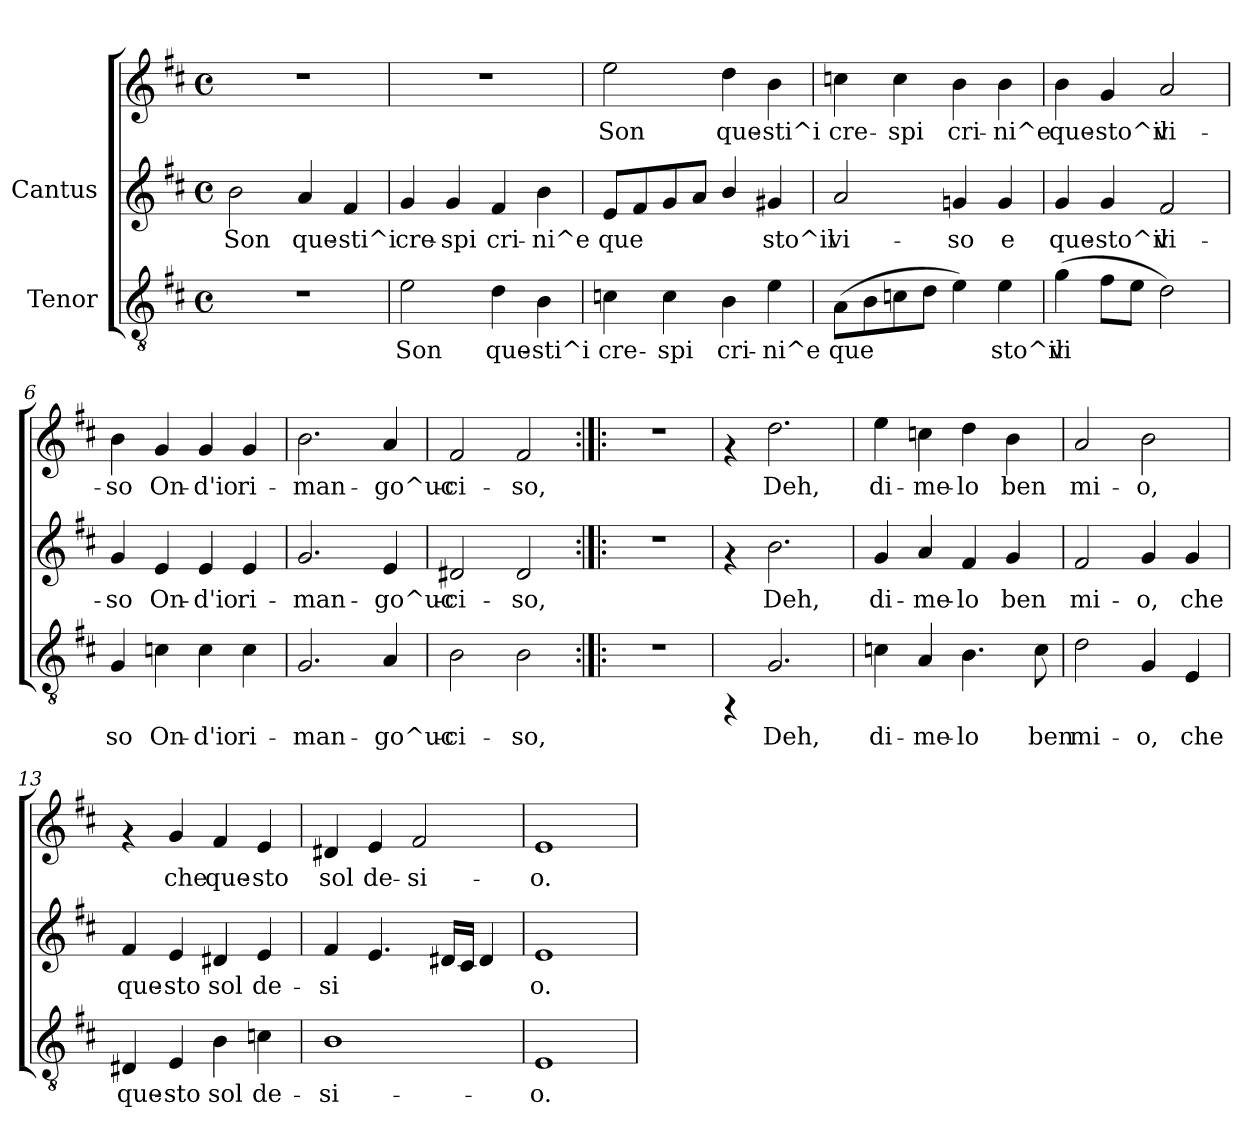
**kern	**text	**kern	**text	**kern	**text
*part2	*part2	*part1	*part1	*part1	*part1
*staff3	*staff3	*staff2	*staff2	*staff1	*staff1
*I"Tenor	*	*I"Cantus	*	*	*
!!LO:PB:g=z
*stria5	*	*stria5	*	*stria5	*
*clefGv2	*	*clefG2	*	*clefG2	*
*k[f#c#]	*	*k[f#c#]	*	*k[f#c#]	*
*D:	*	*D:	*	*D:	*
*M4/4	*	*M4/4	*	*M4/4	*
*met(c)	*	*met(c)	*	*met(c)	*
*MM144	*	*MM144	*	*MM144	*
=1	=1	=1	=1	=1	=1
!	!	!	!LO:LY:b:cj	!	!
1r	.	2b\	Son	1r	.
!	!	!	!LO:LY:b:cj	!	!
.	.	4a/	que-	.	.
!	!	!	!LO:LY:b:cj	!	!
.	.	4f#/	-sti^i	.	.
=2	=2	=2	=2	=2	=2
!	!LO:LY:b:cj	!	!LO:LY:b:cj	!	!
2e\	Son	4g/	cre-	1r	.
!	!	!	!LO:LY:b:cj	!	!
.	.	4g/	-spi	.	.
!	!LO:LY:b:cj	!	!LO:LY:b:cj	!	!
4d\	que-	4f#/	cri-	.	.
!	!LO:LY:b:cj	!	!LO:LY:b:cj	!	!
4B\	-sti^i	4b\	-ni^e	.	.
=3	=3	=3	=3	=3	=3
!	!LO:LY:b:cj	!	!LO:LY:b:cj	!	!LO:LY:b:cj
4cn\	cre-	8e/L	que-	2ee\	Son
!	!	!	!LO:LY:b:cj	!	!
.	.	8f#/	-	.	.
!	!LO:LY:b:cj	!	!LO:LY:b:cj	!	!
4c\	-spi	8g/	.	.	.
!	!	!	!LO:LY:b:cj	!	!
.	.	8a/J	.	.	.
!	!LO:LY:b:cj	!	!LO:LY:b:cj	!	!LO:LY:b:cj
4B\	cri-	4b/	.	4dd\	que-
!	!LO:LY:b:cj	!	!LO:LY:b:cj	!	!LO:LY:b:cj
4e\	-ni^e	4g#X/	sto^il	4b\	-sti^i
=4	=4	=4	=4	=4	=4
!	!LO:LY:b:cj	!	!LO:LY:b:cj	!	!LO:LY:b:cj
(>8A\L	que-	2a/	vi-	4ccn\	cre-
!	!LO:LY:b:cj	!	!	!	!
8B\	-	.	.	.	.
!	!LO:LY:b:cj	!	!	!	!LO:LY:b:cj
8cn\	.	.	.	4cc\	-spi
!	!LO:LY:b:cj	!	!	!	!
8d\J	.	.	.	.	.
!	!LO:LY:b:cj	!	!LO:LY:b:cj	!	!LO:LY:b:cj
4e\)	.	4gn/	-so	4b\	cri-
!	!LO:LY:b:cj	!	!LO:LY:b:cj	!	!LO:LY:b:cj
4e\	sto^il	4g/	e	4b\	-ni^e
!!LO:LB:g=z
=5	=5	=5	=5	=5	=5
!	!LO:LY:b:cj	!	!LO:LY:b:cj	!	!LO:LY:b:cj
(>4g\	vi-	4g/	-que-	4b\	que-
!	!LO:LY:b:cj	!	!LO:LY:b:cj	!	!LO:LY:b:cj
8f#\L	--	4g/	-sto^il	4g/	-sto^il
!	!LO:LY:b:cj	!	!	!	!
8e\J	--	.	.	.	.
!	!LO:LY:b:cj	!	!LO:LY:b:cj	!	!LO:LY:b:cj
2d\)	--	2f#/	vi-	2a/	vi-
=6	=6	=6	=6	=6	=6
!	!LO:LY:b:cj	!	!LO:LY:b:cj	!	!LO:LY:b:cj
4G/	-so	4g/	-so	4b\	-so
!	!LO:LY:b:cj	!	!LO:LY:b:cj	!	!LO:LY:b:cj
4cn\	On-	4e/	On-	4g/	On-
!	!LO:LY:b:cj	!	!LO:LY:b:cj	!	!LO:LY:b:cj
4c\	-d'io	4e/	-d'io	4g/	-d'io
!	!LO:LY:b:cj	!	!LO:LY:b:cj	!	!LO:LY:b:cj
4c\	ri-	4e/	ri-	4g/	ri-
=7	=7	=7	=7	=7	=7
!	!LO:LY:b:cj	!	!LO:LY:b:cj	!	!LO:LY:b:cj
2.G/	-man-	2.g/	-man-	2.b\	-man-
!	!LO:LY:b:cj	!	!LO:LY:b:cj	!	!LO:LY:b:cj
4A/	-go^uc-	4e/	-go^uc-	4a/	-go^uc-
=8	=8	=8	=8	=8	=8
!	!LO:LY:b:cj	!	!LO:LY:b:cj	!	!LO:LY:b:cj
2B\	-ci-	2d#X/	ci-	2f#/	-ci-
!	!LO:LY:b:cj	!	!LO:LY:b:cj	!	!LO:LY:b:cj
2B\	-so,	2d#/	-so,	2f#/	-so,
=9:|!|:	=9:|!|:	=9:|!|:	=9:|!|:	=9:|!|:	=9:|!|:
1r	.	1r	.	1r	.
=10	=10	=10	=10	=10	=10
4rFF	.	4rf	.	4rf	.
!	!LO:LY:b:cj	!	!LO:LY:b:cj	!	!LO:LY:b:cj
2.G/	Deh,	2.b\	Deh,	2.dd\	Deh,
!!LO:LB:g=z
=11	=11	=11	=11	=11	=11
!	!LO:LY:b:cj	!	!LO:LY:b:cj	!	!LO:LY:b:cj
4cn\	di-	4g/	di-	4ee\	di-
!	!LO:LY:b:cj	!	!LO:LY:b:cj	!	!LO:LY:b:cj
4A/	-me-	4a/	-me-	4ccn\	-me-
!	!LO:LY:b:cj	!	!LO:LY:b:cj	!	!LO:LY:b:cj
4.B\	-lo	4f#/	-lo	4dd\	-lo
!	!	!	!LO:LY:b:cj	!	!LO:LY:b:cj
.	.	4g/	ben	4b\	ben
!	!LO:LY:b:cj	!	!	!	!
8c\	ben	.	.	.	.
=12	=12	=12	=12	=12	=12
!	!LO:LY:b:cj	!	!LO:LY:b:cj	!	!LO:LY:b:cj
2d\	mi-	2f#/	mi-	2a/	mi-
!	!LO:LY:b:cj	!	!LO:LY:b:cj	!	!LO:LY:b:cj
4G/	-o,	4g/	-o,	2b\	-o,
!	!LO:LY:b:cj	!	!LO:LY:b:cj	!	!
4E/	che	4g/	che	.	.
=13	=13	=13	=13	=13	=13
!	!LO:LY:b:cj	!	!LO:LY:b:cj	!	!
4D#X/	que-	4f#/	que-	4rf	.
!	!LO:LY:b:cj	!	!LO:LY:b:cj	!	!LO:LY:b:cj
4E/	-sto	4e/	-sto	4g/	che
!	!LO:LY:b:cj	!	!LO:LY:b:cj	!	!LO:LY:b:cj
4B\	sol	4d#X/	sol	4f#/	que-
!	!LO:LY:b:cj	!	!LO:LY:b:cj	!	!LO:LY:b:cj
4cn\	de-	4e/	de-	4e/	-sto
!!LO:LB:g=z
=14	=14	=14	=14	=14	=14
!	!LO:LY:b:cj	!	!LO:LY:b:cj	!	!LO:LY:b:cj
1B	-si-	4f#/	-si-	4d#X/	-sol
!	!	!	!LO:LY:b:cj	!	!LO:LY:b:cj
.	.	4.e/	--	4e/	de-
!	!	!	!	!	!LO:LY:b:cj
.	.	.	.	2f#/	-si-
!	!	!	!LO:LY:b:cj	!	!
.	.	16d#X/L	--	.	.
!	!	!	!LO:LY:b:cj	!	!
.	.	16c#/J	--	.	.
!	!	!	!LO:LY:b:cj	!	!
.	.	4d#/	--	.	.
=15	=15	=15	=15	=15	=15
!	!LO:LY:b:cj	!	!LO:LY:b:cj	!	!LO:LY:b:cj
1E	-o.	1e	o.	1e	-o.
=	=	=	=	=	=
*-	*-	*-	*-	*-	*-
